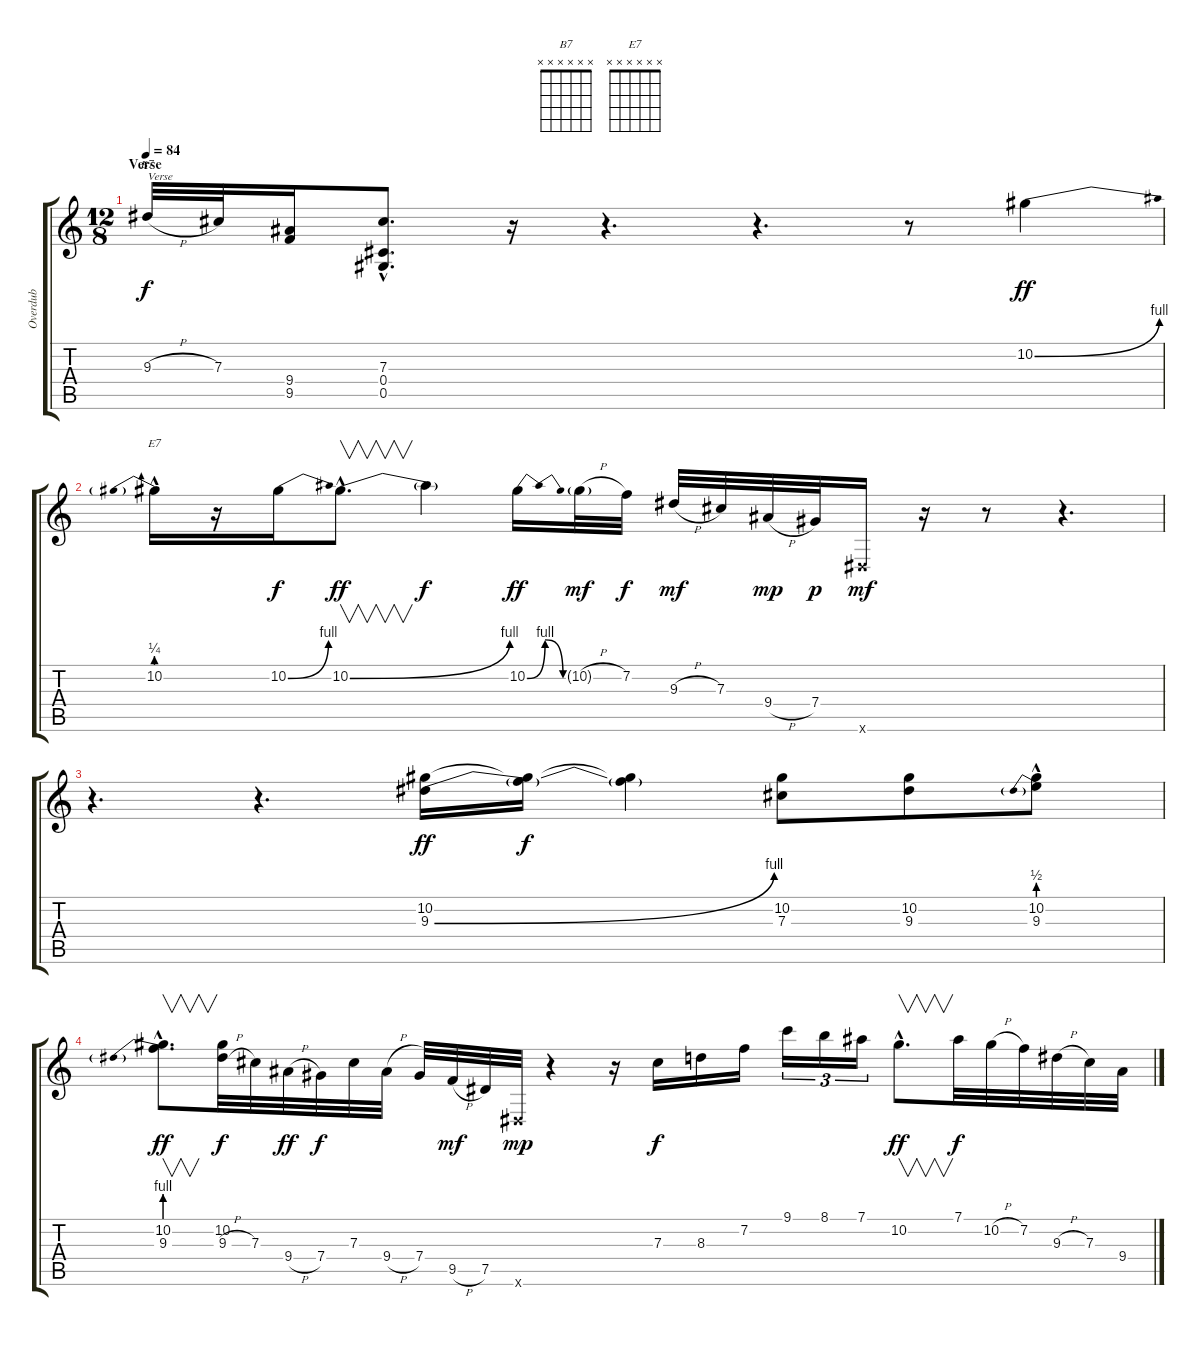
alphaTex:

\track ("Overdub" "Overdub") {instrument fretlessbass}
\staff {score tabs}
\tuning (Eb4 Bb3 Gb3 Db3 Ab2 Eb2) {hide}
\chord ("B7" x x x x x x) {firstfret 0}
\chord ("E7" x x x x x x) {firstfret 0}
\ts (12 8)
\section ("" "Verse")
\tempo 84
\clef g2
\ks c
9.3{h}.32{ch "B7" txt "Verse" dy f} 7.3.32 (9.4 9.5).16 (7.3{hac} 0.4{hac} 0.5{hac}).8{d} r.16 r.4{d} r.4{d} r.8 10.2{be (bend 0 0 60 4)}.4{dy ff} |
10.2{be (prebend 0 1 60 1) hac}.16{ch "E7"} r.16 10.2{be (bend 0 0 60 4)}.16{dy f} 10.2{be (bend 0 0 60 4) hac}.8{v d dy ff} 10.2{t}.4{dy f} 10.2{be (bendrelease 0 0 15 4 30 4 60 0)}.16{dy ff} 10.2{h g}.32{dy mf} 7.2.32{dy f} 9.3{h}.32{dy mf} 7.3.32 9.4{h}.32{dy mp} 7.4.32{dy p} 0.6{x}.16{dy mf} r.16 r.8 r.4{d} |
r.4{d} r.4{d} (10.2 9.3{be (bend 0 0 60 4)}).16{dy ff} (10.2{t} 9.3{t}).16{dy f} (10.2{t} 9.3{t}).4 (10.2 7.3).8 (10.2 9.3).8 (10.2{hac} 9.3{be (prebend 0 2 60 2) hac}).8 |
(10.2{hac} 9.3{be (prebend 0 4 60 4) hac}).8{v d dy ff} (10.2 9.3{h}).32{dy f} 7.3.32 9.4{h}.32{dy ff} 7.4.32{dy f} 7.3.32 9.4{h}.32 7.4.32 9.5{h}.32{dy mf} 7.5.32 0.6{x}.32{dy mp} r.4 r.16 7.3.16{dy f} 8.3.16 7.2.16 9.1.16{tu (3 2)} 8.1.16{tu (3 2)} 7.1.16{tu (3 2)} 10.2{hac}.8{v d dy ff} 7.1.32{dy f} 10.2{h}.32 7.2.32 9.3{h}.32 7.3.32 9.4.32
